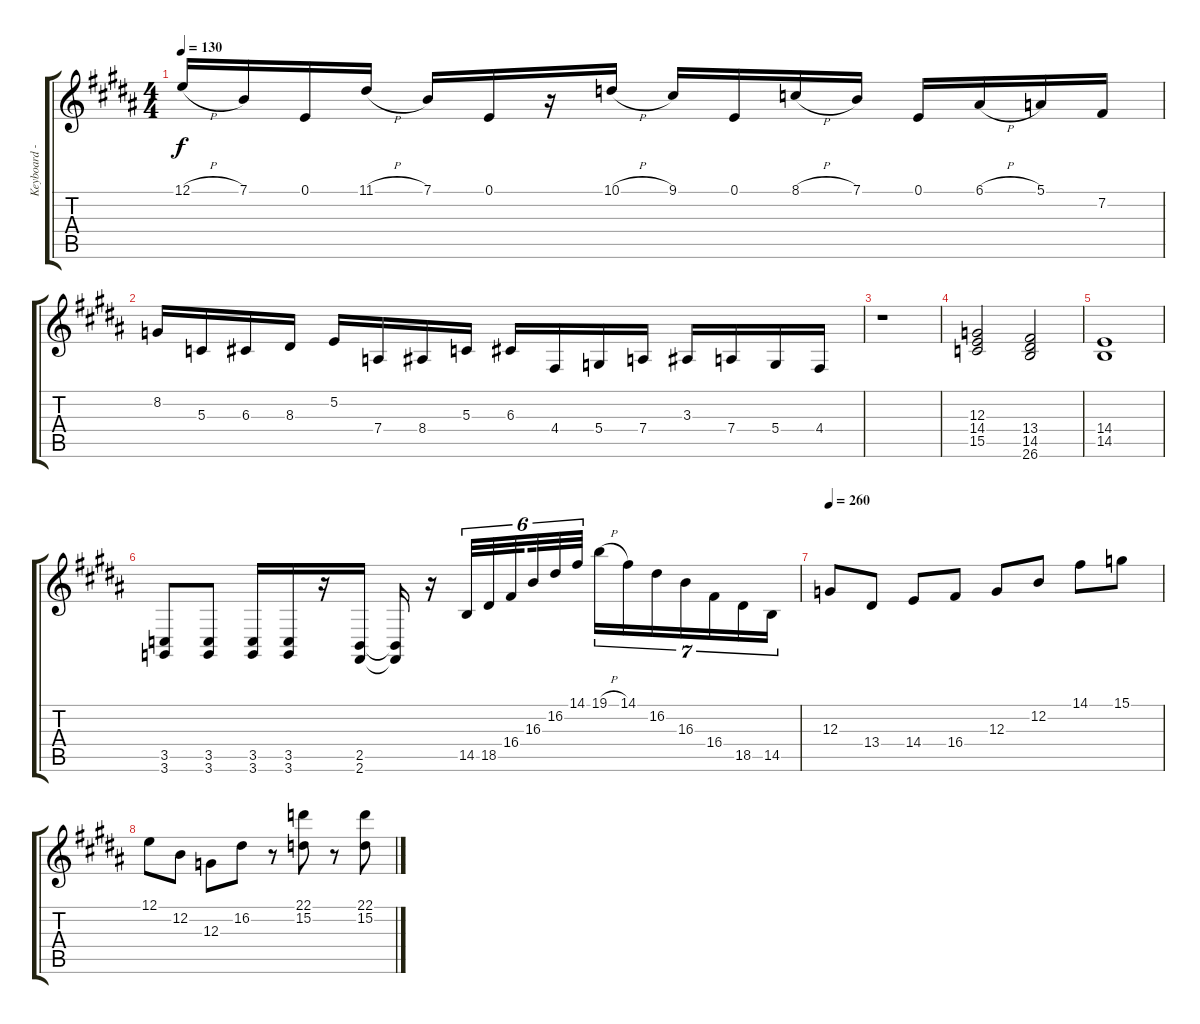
\track ("Keyboard - Jordan Rudess" "Keyboard -") {instrument acousticgrandpiano}
\staff {score tabs}
\tuning (E4 B3 G3 D3 A2 E2) {hide}
\ts (4 4)
\tempo 130
\clef g2
\ks b
12.1{h}.16{dy f} 7.1.16 0.1.16 11.1{h}.16 7.1.16 0.1.16 r.16 10.1{h}.16 9.1.16 0.1.16 8.1{h}.16 7.1.16 0.1.16 6.1{h}.16 5.1.16 7.2.16 |
8.2.16 5.3.16 6.3.16 8.3.16 5.2.16 7.4.16 8.4.16 5.3.16 6.3.16 4.4.16 5.4.16 7.4.16 3.3.16 7.4.16 5.4.16 4.4.16 |
r.1 |
(12.3 14.4 15.5).2{instrument churchorgan} (13.4 14.5 26.6).2 |
(14.4 14.5).1 |
(3.5 3.6).8 (3.5 3.6).8 (3.5 3.6).16 (3.5 3.6).16 r.16 (2.5 2.6).16 (2.5{t} 2.6{t}).16 r.16 14.5.32{tu (6 4)} 18.5.32{tu (6 4)} 16.4.32{tu (6 4) beam splitsecondary} 16.3.32{tu (6 4)} 16.2.32{tu (6 4)} 14.1.32{tu (6 4)} 19.1{h}.16{tu (7 4)} 14.1.16{tu (7 4)} 16.2.16{tu (7 4)} 16.3.16{tu (7 4)} 16.4.16{tu (7 4)} 18.5.16{tu (7 4)} 14.5.16{tu (7 4)} |
\tempo 260
12.3.8{instrument honkytonkpiano} 13.4.8 14.4.8 16.4.8 12.3.8 12.2.8 14.1.8 15.1.8 |
12.1.8 12.2.8 12.3.8 16.2.8 r.8 (22.1 15.2).8 r.8 (22.1 15.2).8
